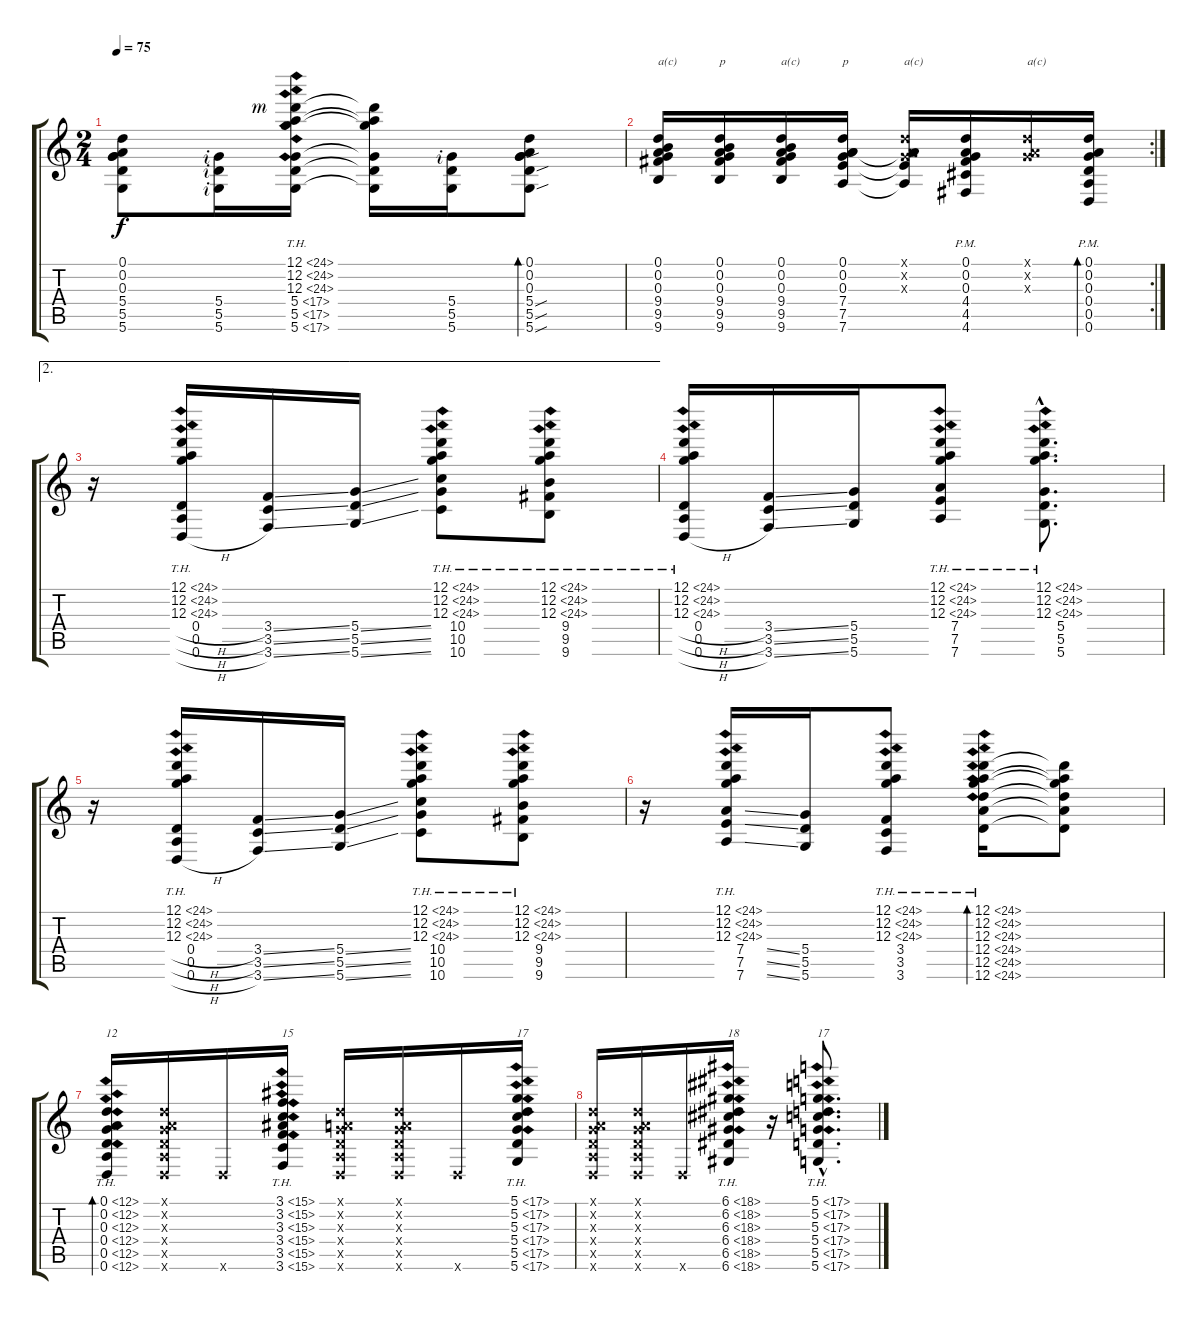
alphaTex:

\track "" {instrument acousticguitarnylon}
\staff {score tabs}
\tuning (D4 A3 G3 D3 A2 D2) {hide}
\ts (2 4)
\tempo 75
\clef g2
\ks c
(0.1{t} 0.2{t} 0.3{t} 5.4{t} 5.5{t} 5.6{t}).8{dy f} (5.4{rf 2} 5.5{rf 2} 5.6{rf 2}).16 (12.1{th 12 rf 3} 12.2{th 12} 12.3{th 12} 5.4{th 12} 5.5{th 12} 5.6{th 12}).16 (12.1{t} 12.2{t} 12.3{t} 5.4{t} 5.5{t} 5.6{t}).16 (5.4{rf 2} 5.5 5.6).16 (0.1 0.2 0.3 5.4{sou} 5.5{sou} 5.6{sou}).8{bd 30} |
\rc 2
(0.1 0.2 0.3 9.4 9.5 9.6).16{txt "a(c)"} (0.1 0.2 0.3 9.4 9.5 9.6).16{txt "p"} (0.1 0.2 0.3 9.4 9.5 9.6).16{txt "a(c)"} (0.1 0.2 0.3 7.4 7.5 7.6).16{txt "p"} (0.1{x} 0.2{x} 0.3{x} 7.4{t} 7.5{t} 7.6{t}).16{txt "a(c)"} (0.1 0.2 0.3 4.4{pm} 4.5 4.6).16 (0.1{x} 0.2{x} 0.3{x}).16{txt "a(c)"} (0.1 0.2 0.3 0.4{pm} 0.5 0.6).16{bd 60} |
\ae 2
r.16 (12.1{th 12} 12.2{th 12} 12.3{th 12} 0.4{h} 0.5{h} 0.6{h}).16 (3.4{ss} 3.5{ss} 3.6{ss}).16 (5.4{ss} 5.5{ss} 5.6{ss}).16 (12.1{th 12} 12.2{th 12} 12.3{th 12} 10.4 10.5 10.6).8 (12.1{th 12} 12.2{th 12} 12.3{th 12} 9.4 9.5 9.6).8 |
(12.1{th 12} 12.2{th 12} 12.3{th 12} 0.4{h} 0.5{h} 0.6{h}).16 (3.4{ss} 3.5{ss} 3.6{ss}).16 (5.4 5.5 5.6).16 (12.1{th 12} 12.2{th 12} 12.3{th 12} 7.4 7.5 7.6).8 (12.1{th 12 hac} 12.2{th 12 hac} 12.3{th 12 hac} 5.4{hac} 5.5{hac} 5.6{hac}).8{d} |
r.16 (12.1{th 12} 12.2{th 12} 12.3{th 12} 0.4{h} 0.5{h} 0.6{h}).16 (3.4{ss} 3.5{ss} 3.6{ss}).16 (5.4{ss} 5.5{ss} 5.6{ss}).16 (12.1{th 12} 12.2{th 12} 12.3{th 12} 10.4 10.5 10.6).8 (12.1{th 12} 12.2{th 12} 12.3{th 12} 9.4 9.5 9.6).8 |
r.16 (12.1{th 12} 12.2{th 12} 12.3{th 12} 7.4{ss} 7.5{ss} 7.6{ss}).16 (5.4 5.5 5.6).16 (12.1{th 12} 12.2{th 12} 12.3{th 12} 3.4 3.5 3.6).8 (12.1{th 12} 12.2{th 12} 12.3{th 12} 12.4{th 12} 12.5{th 12} 12.6{th 12}).16{bd 240} (12.1{t} 12.2{t} 12.3{t} 12.4{t} 12.5{t} 12.6{t}).8 |
(0.1{th 12} 0.2{th 12} 0.3{th 12} 0.4{th 12} 0.5{th 12} 0.6{th 12}).16{bd 60 txt "12"} (0.1{x} 0.2{x} 0.3{x} 0.4{x} 0.5{x} 0.6{x}).16 0.6{x}.16 (3.1{th 12} 3.2{th 12} 3.3{th 12} 3.4{th 12} 3.5{th 12} 3.6{th 12}).16{txt "15"} (0.1{x} 0.2{x} 0.3{x} 0.4{x} 0.5{x} 0.6{x}).16 (0.1{x} 0.2{x} 0.3{x} 0.4{x} 0.5{x} 0.6{x}).16 0.6{x}.16 (5.1{th 12} 5.2{th 12} 5.3{th 12} 5.4{th 12} 5.5{th 12} 5.6{th 12}).16{txt "17"} |
(0.1{x} 0.2{x} 0.3{x} 0.4{x} 0.5{x} 0.6{x}).16 (0.1{x} 0.2{x} 0.3{x} 0.4{x} 0.5{x} 0.6{x}).16 0.6{x}.16 (6.1{th 12} 6.2{th 12} 6.3{th 12} 6.4{th 12} 6.5{th 12} 6.6{th 12}).16{txt "18"} r.16 (5.1{th 12 hac} 5.2{th 12 hac} 5.3{th 12 hac} 5.4{th 12 hac} 5.5{th 12 hac} 5.6{th 12 hac}).8{d txt "17"}
